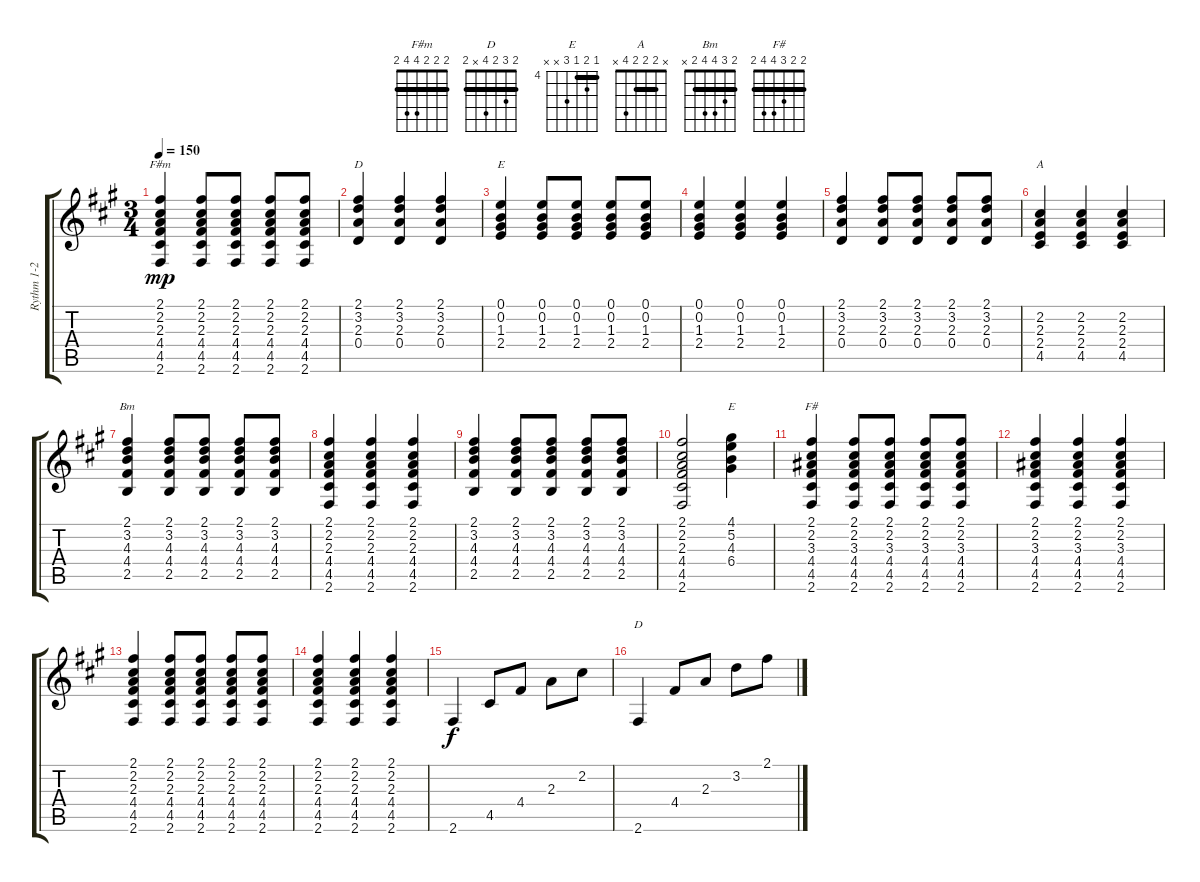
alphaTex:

\track ("Rythm 1-2" "Rythm 1-2") {instrument acousticguitarnylon}
\staff {score tabs}
\tuning (E4 B3 G3 D3 A2 E2) {hide}
\chord ("F#m" 2 2 2 4 4 2) {barre 2}
\chord ("D" 2 3 2 0 x x)
\chord ("E" 0 0 1 2 x x)
\chord ("A" x 2 2 2 4 x) {barre 2}
\chord ("Bm" 2 3 4 4 2 x) {barre 2}
\chord ("E" 4 5 4 6 x x) {firstfret 4 barre 4}
\chord ("F#" 2 2 3 4 4 2) {barre 2}
\chord ("D" 2 3 2 4 x 2) {barre 2}
\ts (3 4)
\tempo 150
\clef g2
\ks f#minor
(2.1 2.2 2.3 4.4 4.5 2.6).4{ch "F#m" dy mp} (2.1 2.2 2.3 4.4 4.5 2.6).8 (2.1 2.2 2.3 4.4 4.5 2.6).8 (2.1 2.2 2.3 4.4 4.5 2.6).8 (2.1 2.2 2.3 4.4 4.5 2.6).8 |
(2.1 3.2 2.3 0.4).4{ch "D"} (2.1 3.2 2.3 0.4).4 (2.1 3.2 2.3 0.4).4 |
(0.1 0.2 1.3 2.4).4{ch "E"} (0.1 0.2 1.3 2.4).8 (0.1 0.2 1.3 2.4).8 (0.1 0.2 1.3 2.4).8 (0.1 0.2 1.3 2.4).8 |
(0.1 0.2 1.3 2.4).4 (0.1 0.2 1.3 2.4).4 (0.1 0.2 1.3 2.4).4 |
(2.1 3.2 2.3 0.4).4 (2.1 3.2 2.3 0.4).8 (2.1 3.2 2.3 0.4).8 (2.1 3.2 2.3 0.4).8 (2.1 3.2 2.3 0.4).8 |
(2.2 2.3 2.4 4.5).4{ch "A"} (2.2 2.3 2.4 4.5).4 (2.2 2.3 2.4 4.5).4 |
(2.1 3.2 4.3 4.4 2.5).4{ch "Bm"} (2.1 3.2 4.3 4.4 2.5).8 (2.1 3.2 4.3 4.4 2.5).8 (2.1 3.2 4.3 4.4 2.5).8 (2.1 3.2 4.3 4.4 2.5).8 |
(2.1 2.2 2.3 4.4 4.5 2.6).4 (2.1 2.2 2.3 4.4 4.5 2.6).4 (2.1 2.2 2.3 4.4 4.5 2.6).4 |
(2.1 3.2 4.3 4.4 2.5).4 (2.1 3.2 4.3 4.4 2.5).8 (2.1 3.2 4.3 4.4 2.5).8 (2.1 3.2 4.3 4.4 2.5).8 (2.1 3.2 4.3 4.4 2.5).8 |
(2.1 2.2 2.3 4.4 4.5 2.6).2 (4.1 5.2 4.3 6.4).4{ch "E"} |
(2.1 2.2 3.3 4.4 4.5 2.6).4{ch "F#"} (2.1 2.2 3.3 4.4 4.5 2.6).8 (2.1 2.2 3.3 4.4 4.5 2.6).8 (2.1 2.2 3.3 4.4 4.5 2.6).8 (2.1 2.2 3.3 4.4 4.5 2.6).8 |
(2.1 2.2 3.3 4.4 4.5 2.6).4 (2.1 2.2 3.3 4.4 4.5 2.6).4 (2.1 2.2 3.3 4.4 4.5 2.6).4 |
(2.1 2.2 2.3 4.4 4.5 2.6).4 (2.1 2.2 2.3 4.4 4.5 2.6).8 (2.1 2.2 2.3 4.4 4.5 2.6).8 (2.1 2.2 2.3 4.4 4.5 2.6).8 (2.1 2.2 2.3 4.4 4.5 2.6).8 |
(2.1 2.2 2.3 4.4 4.5 2.6).4 (2.1 2.2 2.3 4.4 4.5 2.6).4 (2.1 2.2 2.3 4.4 4.5 2.6).4 |
2.6.4{dy f} 4.5.8 4.4.8 2.3.8 2.2.8 |
2.6.4{ch "D"} 4.4.8 2.3.8 3.2.8 2.1.8
